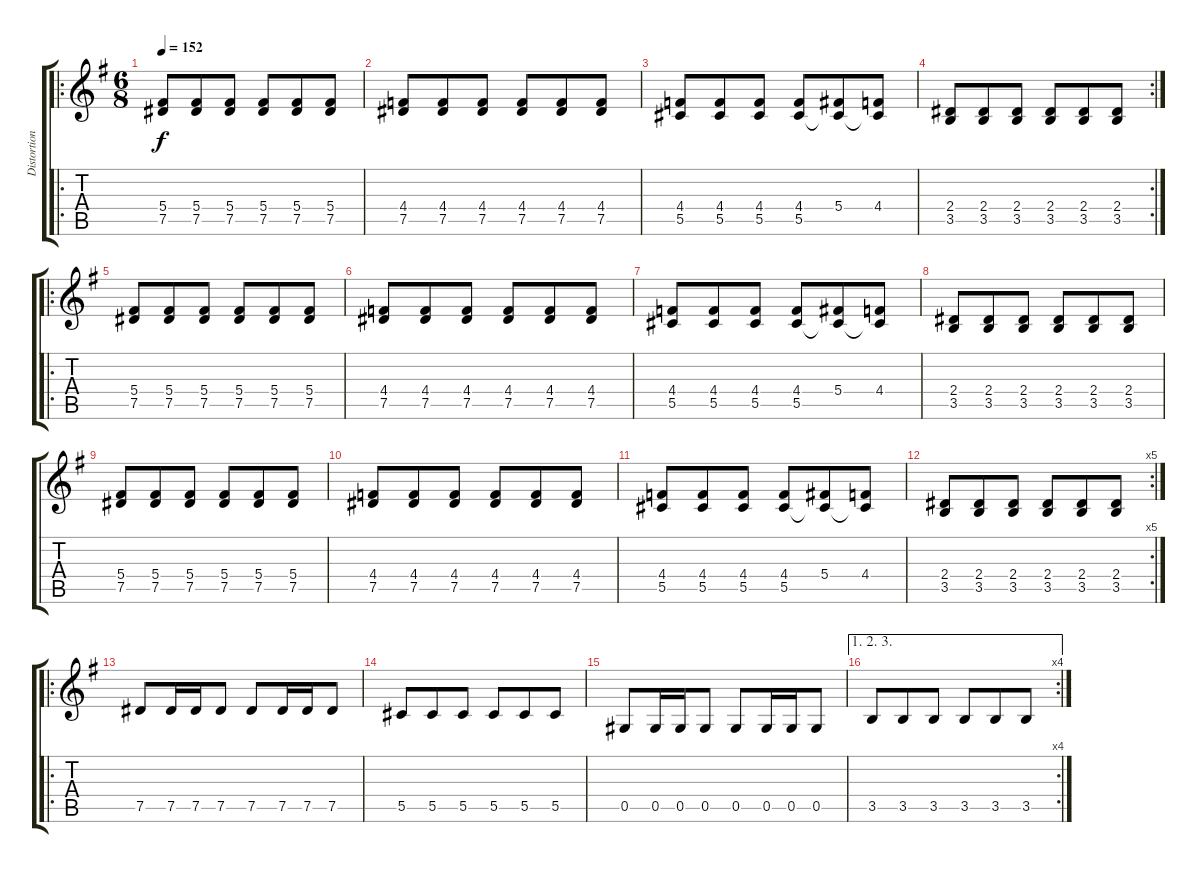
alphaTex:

\track ("Distortion Guitar 2" "Distortion") {instrument overdrivenguitar}
\staff {score tabs}
\tuning (Eb4 Bb3 Gb3 Db3 Ab2 Eb2) {hide}
\ro
\ts (6 8)
\tempo 152
\clef g2
\ks g
(5.4 7.5).8{dy f instrument overdrivenguitar} (5.4 7.5).8 (5.4 7.5).8 (5.4 7.5).8 (5.4 7.5).8 (5.4 7.5).8 |
(4.4 7.5).8 (4.4 7.5).8 (4.4 7.5).8 (4.4 7.5).8 (4.4 7.5).8 (4.4 7.5).8 |
(4.4 5.5).8 (4.4 5.5).8 (4.4 5.5).8 (4.4 5.5).8 (5.4 5.5{t}).8 (4.4 5.5{t}).8 |
\rc 2
(2.4 3.5).8 (2.4 3.5).8 (2.4 3.5).8 (2.4 3.5).8 (2.4 3.5).8 (2.4 3.5).8 |
\ro
(5.4 7.5).8 (5.4 7.5).8 (5.4 7.5).8 (5.4 7.5).8 (5.4 7.5).8 (5.4 7.5).8 |
(4.4 7.5).8 (4.4 7.5).8 (4.4 7.5).8 (4.4 7.5).8 (4.4 7.5).8 (4.4 7.5).8 |
(4.4 5.5).8 (4.4 5.5).8 (4.4 5.5).8 (4.4 5.5).8 (5.4 5.5{t}).8 (4.4 5.5{t}).8 |
(2.4 3.5).8 (2.4 3.5).8 (2.4 3.5).8 (2.4 3.5).8 (2.4 3.5).8 (2.4 3.5).8 |
(5.4 7.5).8 (5.4 7.5).8 (5.4 7.5).8 (5.4 7.5).8 (5.4 7.5).8 (5.4 7.5).8 |
(4.4 7.5).8 (4.4 7.5).8 (4.4 7.5).8 (4.4 7.5).8 (4.4 7.5).8 (4.4 7.5).8 |
(4.4 5.5).8 (4.4 5.5).8 (4.4 5.5).8 (4.4 5.5).8 (5.4 5.5{t}).8 (4.4 5.5{t}).8 |
\rc 5
(2.4 3.5).8 (2.4 3.5).8 (2.4 3.5).8 (2.4 3.5).8 (2.4 3.5).8 (2.4 3.5).8 |
\ro
7.5.8 7.5.16 7.5.16 7.5.8 7.5.8 7.5.16 7.5.16 7.5.8 |
5.5.8 5.5.8 5.5.8 5.5.8 5.5.8 5.5.8 |
0.5.8 0.5.16 0.5.16 0.5.8 0.5.8 0.5.16 0.5.16 0.5.8 |
\ae (1 2 3)
\rc 4
3.5.8 3.5.8 3.5.8 3.5.8 3.5.8 3.5.8
